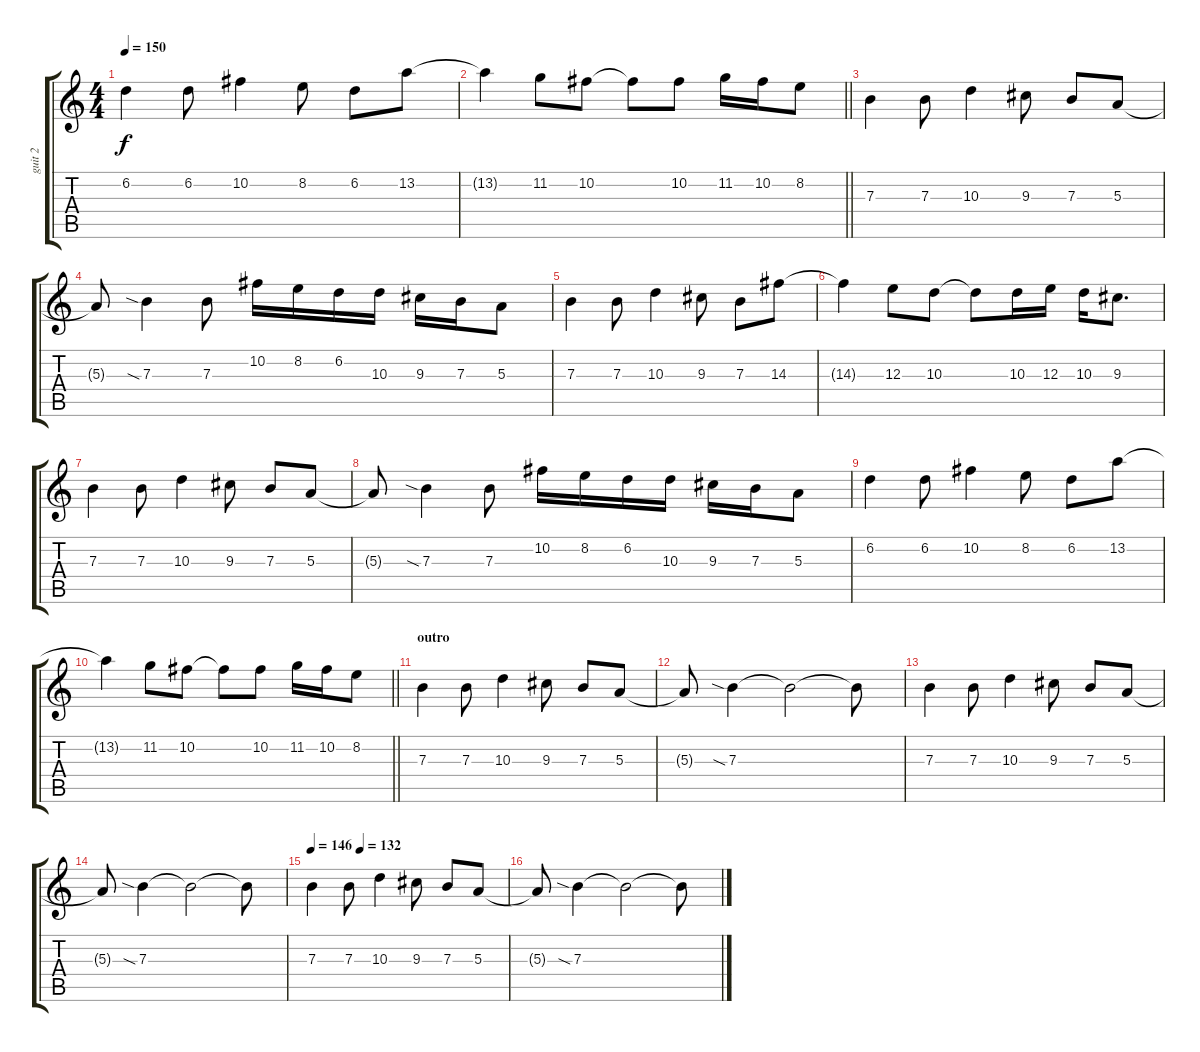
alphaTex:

\track ("guit 2" "guit 2") {instrument distortionguitar}
\staff {score tabs}
\tuning (Db4 Ab3 E3 B2 Gb2 B1) {hide}
\ts (4 4)
\tempo 150
\clef g2
\ks c
6.2.4{dy f} 6.2.8 10.2.4 8.2.8 6.2.8 13.2.8 |
\barLineRight lightlight
13.2{t}.4 11.2.8 10.2.8 10.2{t}.8 10.2.8 11.2.16 10.2.16 8.2.8 |
7.3.4 7.3.8 10.3.4 9.3.8 7.3.8 5.3.8 |
5.3{t}.8 7.3{sia}.4 7.3.8 10.2.16 8.2.16 6.2.16 10.3.16 9.3.16 7.3.16 5.3.8 |
7.3.4 7.3.8 10.3.4 9.3.8 7.3.8 14.3.8 |
14.3{t}.4 12.3.8 10.3.8 10.3{t}.8 10.3.16 12.3.16 10.3.16 9.3.8{d} |
7.3.4 7.3.8 10.3.4 9.3.8 7.3.8 5.3.8 |
5.3{t}.8 7.3{sia}.4 7.3.8 10.2.16 8.2.16 6.2.16 10.3.16 9.3.16 7.3.16 5.3.8 |
6.2.4 6.2.8 10.2.4 8.2.8 6.2.8 13.2.8 |
\barLineRight lightlight
13.2{t}.4 11.2.8 10.2.8 10.2{t}.8 10.2.8 11.2.16 10.2.16 8.2.8 |
\section ("" "outro")
7.3.4 7.3.8 10.3.4 9.3.8 7.3.8 5.3.8 |
5.3{t}.8 7.3{sia}.4 7.3{t}.2 7.3{t}.8 |
7.3.4 7.3.8 10.3.4 9.3.8 7.3.8 5.3.8 |
5.3{t}.8 7.3{sia}.4 7.3{t}.2 7.3{t}.8 |
\tempo 146
\tempo (132 0.25)
7.3.4 7.3.8 10.3.4 9.3.8 7.3.8 5.3.8 |
5.3{t}.8 7.3{sia}.4 7.3{t}.2 7.3{t}.8
